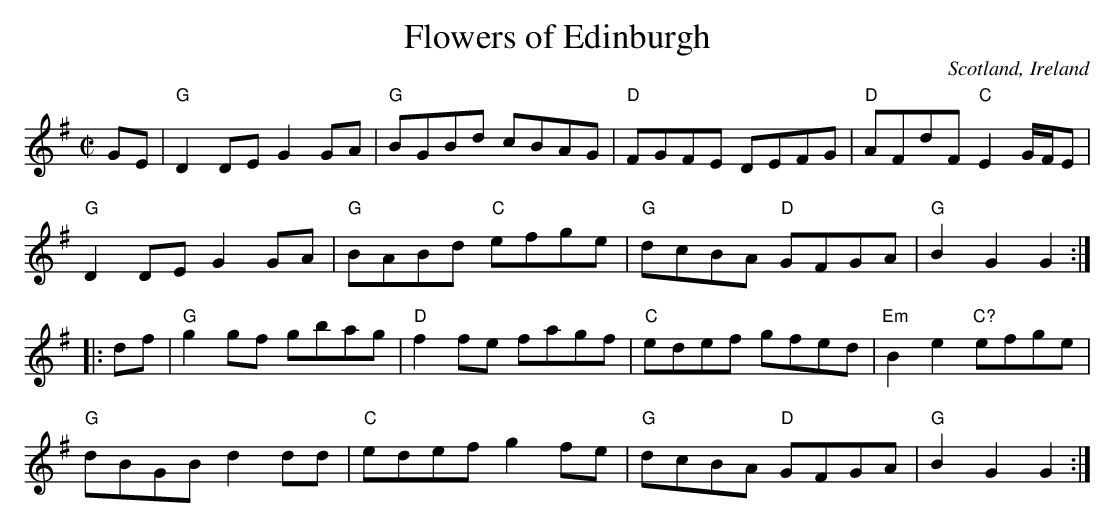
X:1
T:Flowers of Edinburgh
O:Scotland, Ireland
M:C|
K:G
GE | "G" D2DE G2GA | "G" BGBd cBAG | "D" FGFE DEFG | "D" AFdF "C" E2 G/F/E |
"G" D2DE G2GA | "G" BABd "C" efge | "G" dcBA "D" GFGA | "G" B2G2 G2:|
|: df | "G" g2 gf gbag | "D" f2fe fagf | "C" edef gfed | "Em" B2e2 "C?" efge |
"G" dBGB d2 dd | "C" edef g2fe | "G" dcBA "D" GFGA | "G" B2G2 G2:|
